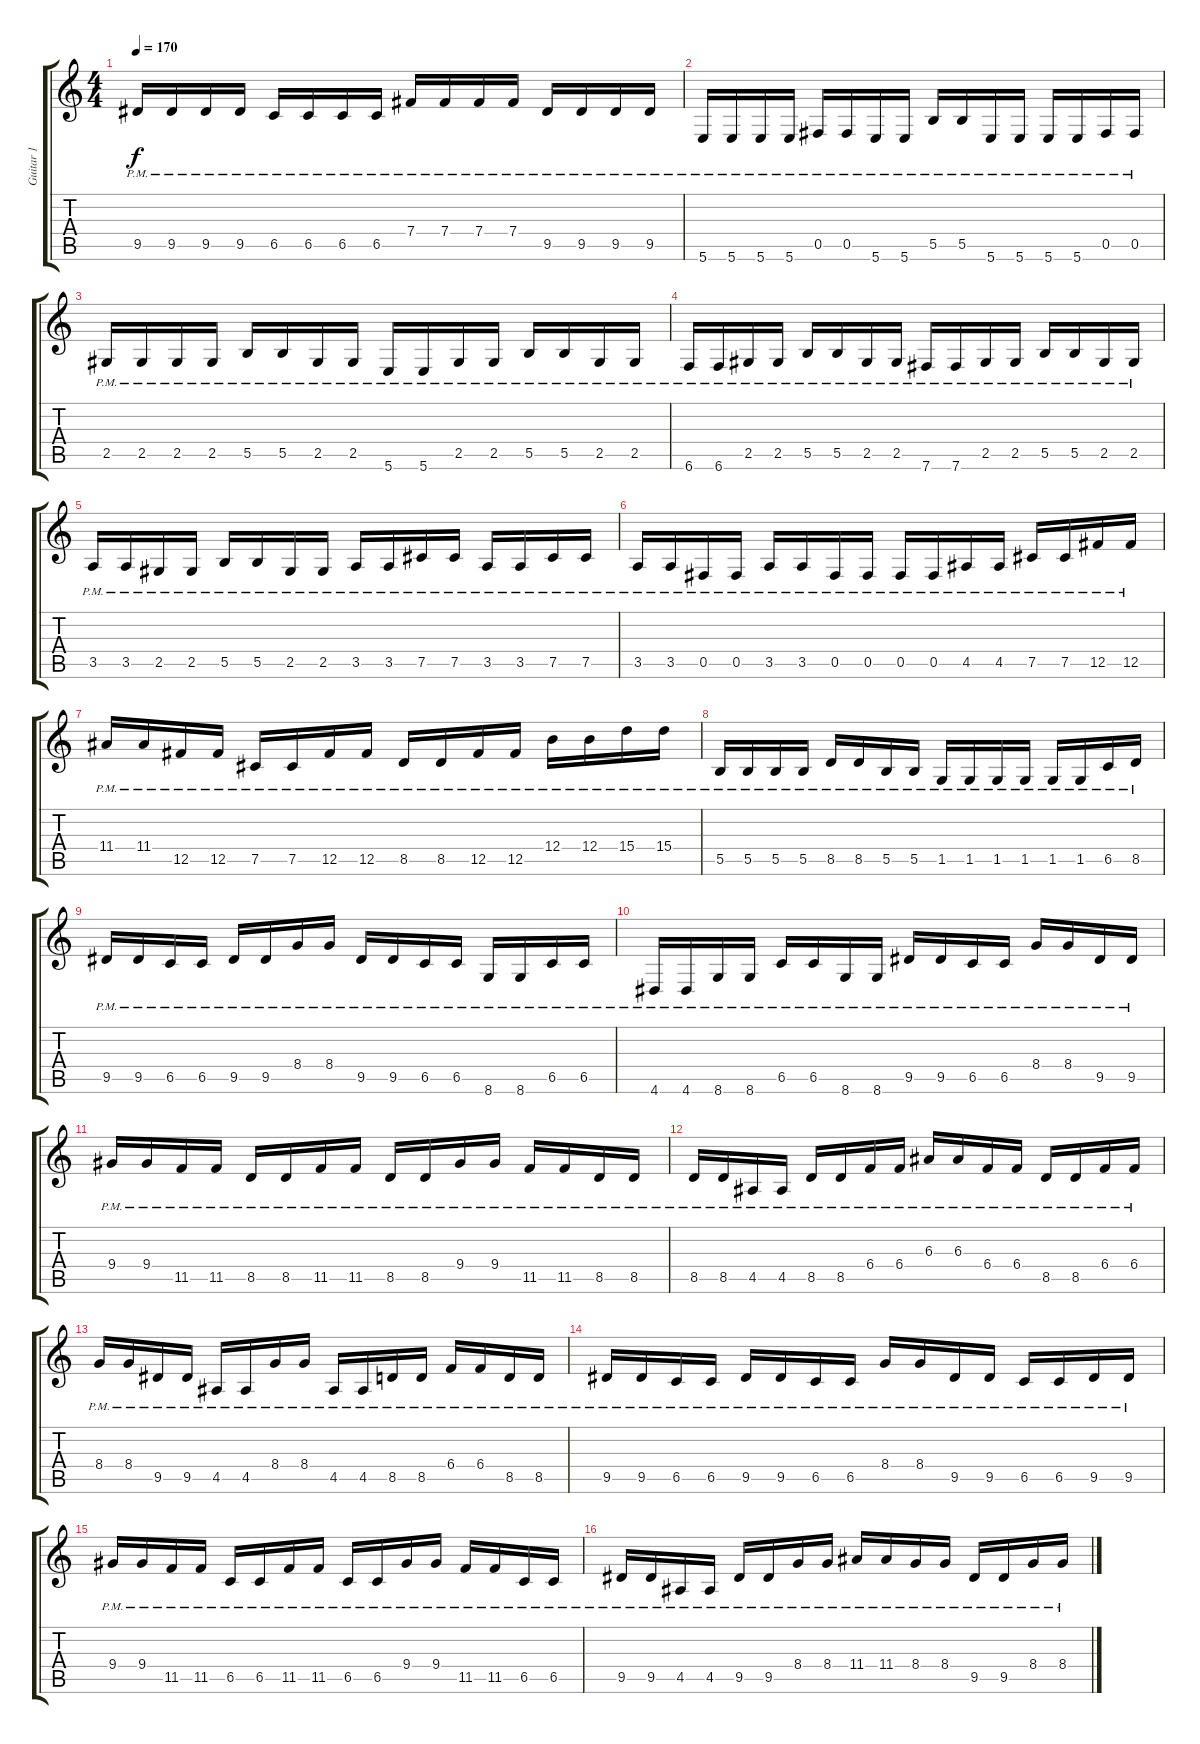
\track ("Guitar 1" "Guitar 1") {instrument distortionguitar}
\staff {score tabs}
\tuning (Db4 Ab3 E3 B2 Gb2 B1) {hide}
\ts (4 4)
\tempo 170
\clef g2
\ks c
9.5{pm}.16{dy f} 9.5{pm}.16 9.5{pm}.16 9.5{pm}.16 6.5{pm}.16 6.5{pm}.16 6.5{pm}.16 6.5{pm}.16 7.4{pm}.16 7.4{pm}.16 7.4{pm}.16 7.4{pm}.16 9.5{pm}.16 9.5{pm}.16 9.5{pm}.16 9.5{pm}.16 |
5.6{pm}.16 5.6{pm}.16 5.6{pm}.16 5.6{pm}.16 0.5{pm}.16 0.5{pm}.16 5.6{pm}.16 5.6{pm}.16 5.5{pm}.16 5.5{pm}.16 5.6{pm}.16 5.6{pm}.16 5.6{pm}.16 5.6{pm}.16 0.5{pm}.16 0.5{pm}.16 |
2.5{pm}.16 2.5{pm}.16 2.5{pm}.16 2.5{pm}.16 5.5{pm}.16 5.5{pm}.16 2.5{pm}.16 2.5{pm}.16 5.6{pm}.16 5.6{pm}.16 2.5{pm}.16 2.5{pm}.16 5.5{pm}.16 5.5{pm}.16 2.5{pm}.16 2.5{pm}.16 |
6.6{pm}.16 6.6{pm}.16 2.5{pm}.16 2.5{pm}.16 5.5{pm}.16 5.5{pm}.16 2.5{pm}.16 2.5{pm}.16 7.6{pm}.16 7.6{pm}.16 2.5{pm}.16 2.5{pm}.16 5.5{pm}.16 5.5{pm}.16 2.5{pm}.16 2.5{pm}.16 |
3.5{pm}.16 3.5{pm}.16 2.5{pm}.16 2.5{pm}.16 5.5{pm}.16 5.5{pm}.16 2.5{pm}.16 2.5{pm}.16 3.5{pm}.16 3.5{pm}.16 7.5{pm}.16 7.5{pm}.16 3.5{pm}.16 3.5{pm}.16 7.5{pm}.16 7.5{pm}.16 |
3.5{pm}.16 3.5{pm}.16 0.5{pm}.16 0.5{pm}.16 3.5{pm}.16 3.5{pm}.16 0.5{pm}.16 0.5{pm}.16 0.5{pm}.16 0.5{pm}.16 4.5{pm}.16 4.5{pm}.16 7.5{pm}.16 7.5{pm}.16 12.5{pm}.16 12.5{pm}.16 |
11.4{pm}.16 11.4{pm}.16 12.5{pm}.16 12.5{pm}.16 7.5{pm}.16 7.5{pm}.16 12.5{pm}.16 12.5{pm}.16 8.5{pm}.16 8.5{pm}.16 12.5{pm}.16 12.5{pm}.16 12.4{pm}.16 12.4{pm}.16 15.4{pm}.16 15.4{pm}.16 |
5.5{pm}.16 5.5{pm}.16 5.5{pm}.16 5.5{pm}.16 8.5{pm}.16 8.5{pm}.16 5.5{pm}.16 5.5{pm}.16 1.5{pm}.16 1.5{pm}.16 1.5{pm}.16 1.5{pm}.16 1.5{pm}.16 1.5{pm}.16 6.5{pm}.16 8.5{pm}.16 |
9.5{pm}.16 9.5{pm}.16 6.5{pm}.16 6.5{pm}.16 9.5{pm}.16 9.5{pm}.16 8.4{pm}.16 8.4{pm}.16 9.5{pm}.16 9.5{pm}.16 6.5{pm}.16 6.5{pm}.16 8.6{pm}.16 8.6{pm}.16 6.5{pm}.16 6.5{pm}.16 |
4.6{pm}.16 4.6{pm}.16 8.6{pm}.16 8.6{pm}.16 6.5{pm}.16 6.5{pm}.16 8.6{pm}.16 8.6{pm}.16 9.5{pm}.16 9.5{pm}.16 6.5{pm}.16 6.5{pm}.16 8.4{pm}.16 8.4{pm}.16 9.5{pm}.16 9.5{pm}.16 |
9.4{pm}.16 9.4{pm}.16 11.5{pm}.16 11.5{pm}.16 8.5{pm}.16 8.5{pm}.16 11.5{pm}.16 11.5{pm}.16 8.5{pm}.16 8.5{pm}.16 9.4{pm}.16 9.4{pm}.16 11.5{pm}.16 11.5{pm}.16 8.5{pm}.16 8.5{pm}.16 |
8.5{pm}.16 8.5{pm}.16 4.5{pm}.16 4.5{pm}.16 8.5{pm}.16 8.5{pm}.16 6.4{pm}.16 6.4{pm}.16 6.3{pm}.16 6.3{pm}.16 6.4{pm}.16 6.4{pm}.16 8.5{pm}.16 8.5{pm}.16 6.4{pm}.16 6.4{pm}.16 |
8.4{pm}.16 8.4{pm}.16 9.5{pm}.16 9.5{pm}.16 4.5{pm}.16 4.5{pm}.16 8.4{pm}.16 8.4{pm}.16 4.5{pm}.16 4.5{pm}.16 8.5{pm}.16 8.5{pm}.16 6.4{pm}.16 6.4{pm}.16 8.5{pm}.16 8.5{pm}.16 |
9.5{pm}.16 9.5{pm}.16 6.5{pm}.16 6.5{pm}.16 9.5{pm}.16 9.5{pm}.16 6.5{pm}.16 6.5{pm}.16 8.4{pm}.16 8.4{pm}.16 9.5{pm}.16 9.5{pm}.16 6.5{pm}.16 6.5{pm}.16 9.5{pm}.16 9.5{pm}.16 |
9.4{pm}.16 9.4{pm}.16 11.5{pm}.16 11.5{pm}.16 6.5{pm}.16 6.5{pm}.16 11.5{pm}.16 11.5{pm}.16 6.5{pm}.16 6.5{pm}.16 9.4{pm}.16 9.4{pm}.16 11.5{pm}.16 11.5{pm}.16 6.5{pm}.16 6.5{pm}.16 |
9.5{pm}.16 9.5{pm}.16 4.5{pm}.16 4.5{pm}.16 9.5{pm}.16 9.5{pm}.16 8.4{pm}.16 8.4{pm}.16 11.4{pm}.16 11.4{pm}.16 8.4{pm}.16 8.4{pm}.16 9.5{pm}.16 9.5{pm}.16 8.4{pm}.16 8.4{pm}.16
